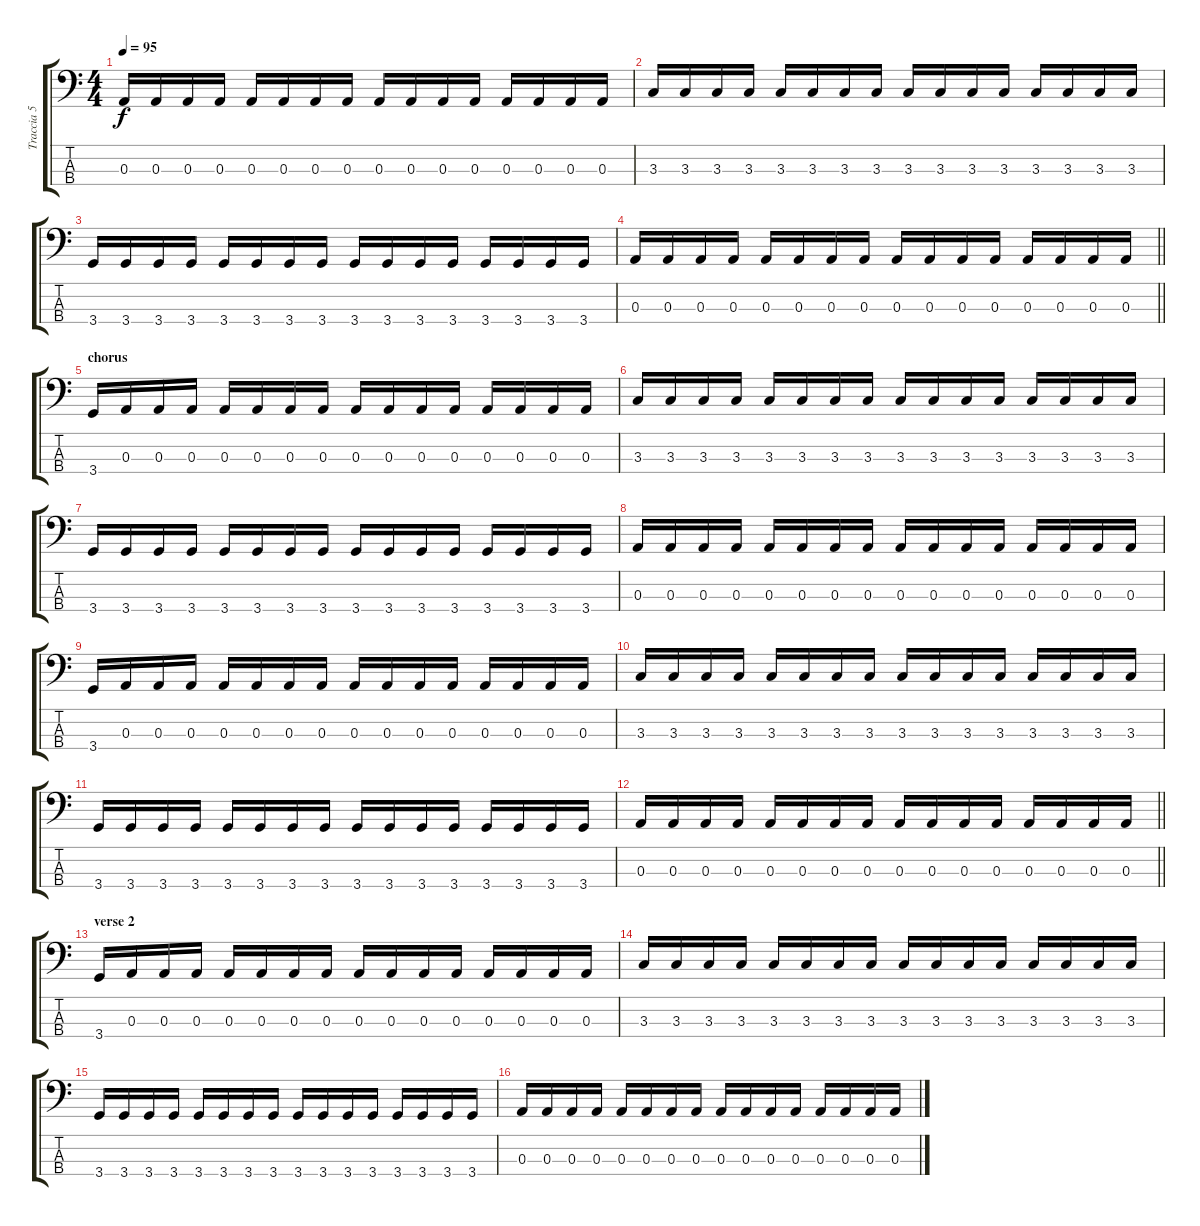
\track ("Traccia 5" "Traccia 5") {instrument electricbassfinger}
\staff {score tabs}
\tuning (G2 D2 A1 E1) {hide}
\ts (4 4)
\tempo 95
\clef f4
\ks c
0.3.16{dy f} 0.3.16 0.3.16 0.3.16 0.3.16 0.3.16 0.3.16 0.3.16 0.3.16 0.3.16 0.3.16 0.3.16 0.3.16 0.3.16 0.3.16 0.3.16 |
3.3.16 3.3.16 3.3.16 3.3.16 3.3.16 3.3.16 3.3.16 3.3.16 3.3.16 3.3.16 3.3.16 3.3.16 3.3.16 3.3.16 3.3.16 3.3.16 |
3.4.16 3.4.16 3.4.16 3.4.16 3.4.16 3.4.16 3.4.16 3.4.16 3.4.16 3.4.16 3.4.16 3.4.16 3.4.16 3.4.16 3.4.16 3.4.16 |
\barLineRight lightlight
0.3.16 0.3.16 0.3.16 0.3.16 0.3.16 0.3.16 0.3.16 0.3.16 0.3.16 0.3.16 0.3.16 0.3.16 0.3.16 0.3.16 0.3.16 0.3.16 |
\section ("" "chorus")
3.4.16 0.3.16 0.3.16 0.3.16 0.3.16 0.3.16 0.3.16 0.3.16 0.3.16 0.3.16 0.3.16 0.3.16 0.3.16 0.3.16 0.3.16 0.3.16 |
3.3.16 3.3.16 3.3.16 3.3.16 3.3.16 3.3.16 3.3.16 3.3.16 3.3.16 3.3.16 3.3.16 3.3.16 3.3.16 3.3.16 3.3.16 3.3.16 |
3.4.16 3.4.16 3.4.16 3.4.16 3.4.16 3.4.16 3.4.16 3.4.16 3.4.16 3.4.16 3.4.16 3.4.16 3.4.16 3.4.16 3.4.16 3.4.16 |
0.3.16 0.3.16 0.3.16 0.3.16 0.3.16 0.3.16 0.3.16 0.3.16 0.3.16 0.3.16 0.3.16 0.3.16 0.3.16 0.3.16 0.3.16 0.3.16 |
3.4.16 0.3.16 0.3.16 0.3.16 0.3.16 0.3.16 0.3.16 0.3.16 0.3.16 0.3.16 0.3.16 0.3.16 0.3.16 0.3.16 0.3.16 0.3.16 |
3.3.16 3.3.16 3.3.16 3.3.16 3.3.16 3.3.16 3.3.16 3.3.16 3.3.16 3.3.16 3.3.16 3.3.16 3.3.16 3.3.16 3.3.16 3.3.16 |
3.4.16 3.4.16 3.4.16 3.4.16 3.4.16 3.4.16 3.4.16 3.4.16 3.4.16 3.4.16 3.4.16 3.4.16 3.4.16 3.4.16 3.4.16 3.4.16 |
\barLineRight lightlight
0.3.16 0.3.16 0.3.16 0.3.16 0.3.16 0.3.16 0.3.16 0.3.16 0.3.16 0.3.16 0.3.16 0.3.16 0.3.16 0.3.16 0.3.16 0.3.16 |
\section ("" "verse 2")
3.4.16 0.3.16 0.3.16 0.3.16 0.3.16 0.3.16 0.3.16 0.3.16 0.3.16 0.3.16 0.3.16 0.3.16 0.3.16 0.3.16 0.3.16 0.3.16 |
3.3.16 3.3.16 3.3.16 3.3.16 3.3.16 3.3.16 3.3.16 3.3.16 3.3.16 3.3.16 3.3.16 3.3.16 3.3.16 3.3.16 3.3.16 3.3.16 |
3.4.16 3.4.16 3.4.16 3.4.16 3.4.16 3.4.16 3.4.16 3.4.16 3.4.16 3.4.16 3.4.16 3.4.16 3.4.16 3.4.16 3.4.16 3.4.16 |
0.3.16 0.3.16 0.3.16 0.3.16 0.3.16 0.3.16 0.3.16 0.3.16 0.3.16 0.3.16 0.3.16 0.3.16 0.3.16 0.3.16 0.3.16 0.3.16
